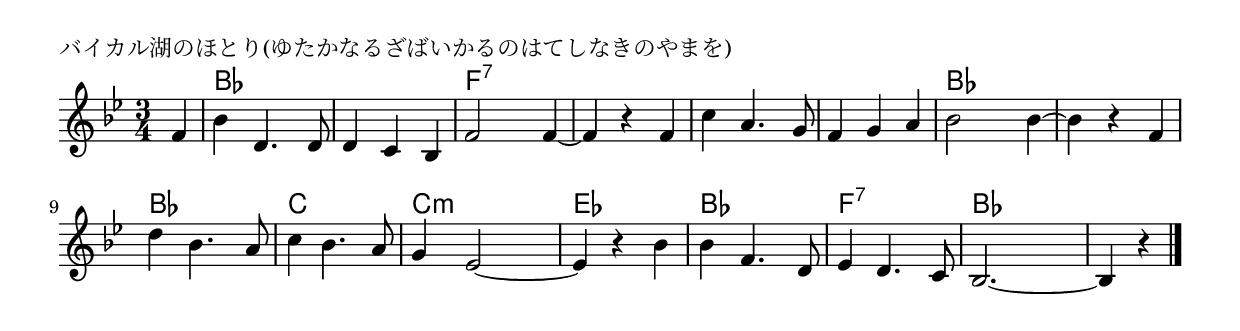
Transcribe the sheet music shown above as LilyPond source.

\version "2.18.2"

% バイカル湖のほとり(ゆたかなるざばいかるのはてしなきのやまを)

\header {
piece = "バイカル湖のほとり(ゆたかなるざばいかるのはてしなきのやまを)"
}

melody =
\relative c' {
\key bes \major
\time 3/4
\set Score.tempoHideNote = ##t
\tempo 4=90
\numericTimeSignature
\partial 4
%
f4 | bes d,4. d8 |
d4 c bes |
f'2 f4~ |

f r f |
c' a4. g8 |
f4 g a |
bes2 bes4~ |

bes r f |
d' bes4. a8 |
c4 bes4. a8 |
g4 es2~ |

es4 r bes' |
bes f4. d8 |
es4 d4. c8 |
bes2.~ |
bes4 r 





\bar "|."
}
\score {
<<
\chords {
\set noChordSymbol = ""
\set chordChanges=##t
%%
r4 bes bes bes bes bes bes f:7 f:7 f:7
f:7 f:7 f:7 f:7 f:7 f:7 f:7 f:7 f:7 bes bes bes
bes bes bes bes bes bes c c c c:m c:m c:m
es es es bes bes bes f:7 f:7 f:7 bes bes bes bes bes

}
\new Staff {\melody}
>>
\layout {
line-width = #190
indent = 0\mm
}
\midi {}
}